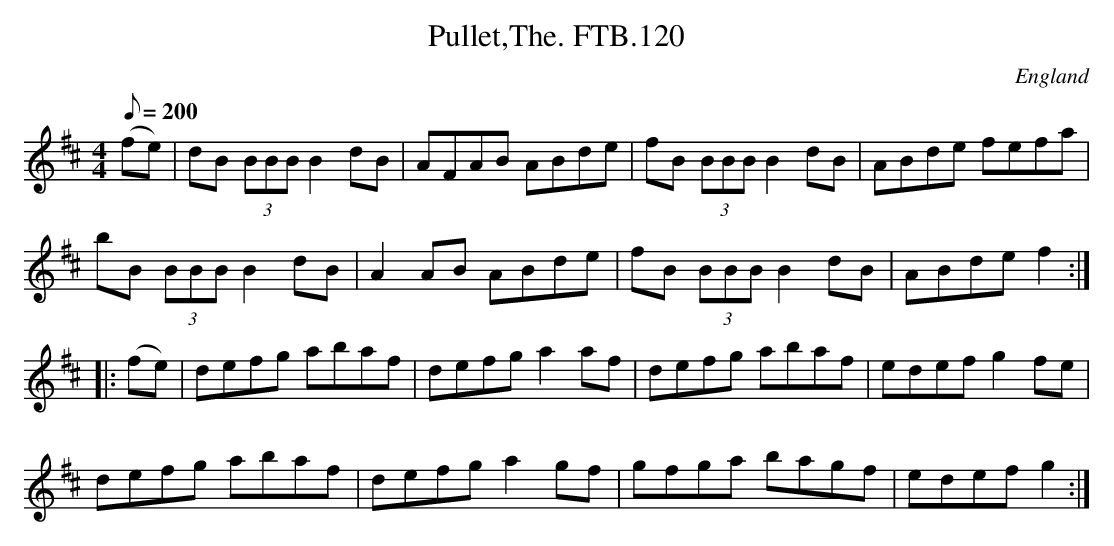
X:1
T:Pullet,The. FTB.120
M:4/4
L:1/8
Q:200
O:England
K:D major
(fe)|dB (3BBB B2dB|AFAB ABde|fB (3BBB B2dB|ABde fefa|
bB (3BBB B2dB|A2AB ABde|fB (3BBB B2dB|ABdef2:|
|:(fe)|defg abaf|defga2af|defg abaf|edefg2fe|
defg abaf|defga2gf|gfga bagf|edefg2:|
